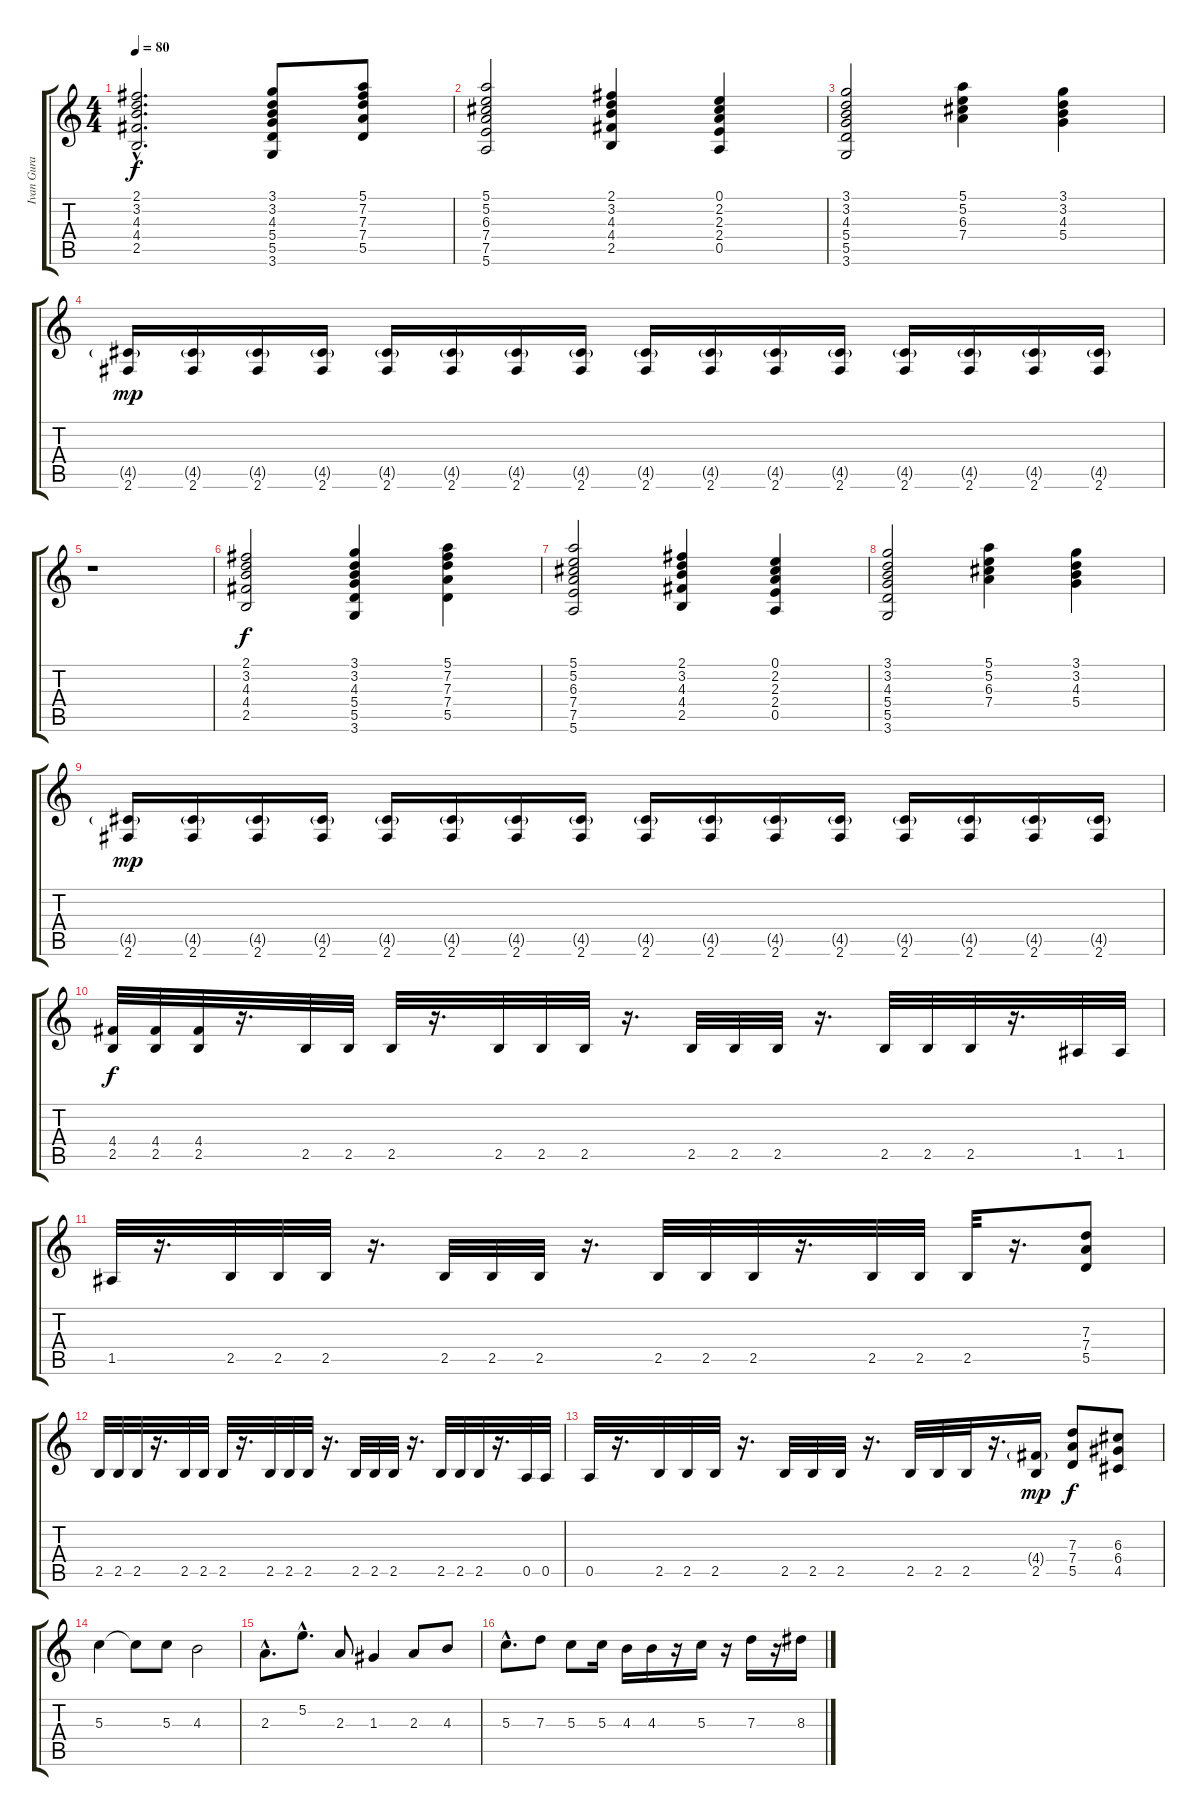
\track ("Ivan Gura" "Ivan Gura") {instrument overdrivenguitar}
\staff {score tabs}
\tuning (E4 B3 G3 D3 A2 E2) {hide}
\ts (4 4)
\tempo 80
\clef g2
\ks c
(2.1{hac} 3.2{hac} 4.3{hac} 4.4{hac} 2.5{hac}).2{d dy f} (3.1 3.2 4.3 5.4 5.5 3.6).8 (5.1 7.2 7.3 7.4 5.5).8 |
(5.1 5.2 6.3 7.4 7.5 5.6).2 (2.1 3.2 4.3 4.4 2.5).4 (0.1 2.2 2.3 2.4 0.5).4 |
(3.1 3.2 4.3 5.4 5.5 3.6).2 (5.1 5.2 6.3 7.4).4 (3.1 3.2 4.3 5.4).4 |
(4.5{g} 2.6).16{dy mp} (4.5{g} 2.6).16 (4.5{g} 2.6).16 (4.5{g} 2.6).16 (4.5{g} 2.6).16 (4.5{g} 2.6).16 (4.5{g} 2.6).16 (4.5{g} 2.6).16 (4.5{g} 2.6).16 (4.5{g} 2.6).16 (4.5{g} 2.6).16 (4.5{g} 2.6).16 (4.5{g} 2.6).16 (4.5{g} 2.6).16 (4.5{g} 2.6).16 (4.5{g} 2.6).16 |
r.1 |
(2.1 3.2 4.3 4.4 2.5).2{dy f} (3.1 3.2 4.3 5.4 5.5 3.6).4 (5.1 7.2 7.3 7.4 5.5).4 |
(5.1 5.2 6.3 7.4 7.5 5.6).2 (2.1 3.2 4.3 4.4 2.5).4 (0.1 2.2 2.3 2.4 0.5).4 |
(3.1 3.2 4.3 5.4 5.5 3.6).2 (5.1 5.2 6.3 7.4).4 (3.1 3.2 4.3 5.4).4 |
(4.5{g} 2.6).16{dy mp} (4.5{g} 2.6).16 (4.5{g} 2.6).16 (4.5{g} 2.6).16 (4.5{g} 2.6).16 (4.5{g} 2.6).16 (4.5{g} 2.6).16 (4.5{g} 2.6).16 (4.5{g} 2.6).16 (4.5{g} 2.6).16 (4.5{g} 2.6).16 (4.5{g} 2.6).16 (4.5{g} 2.6).16 (4.5{g} 2.6).16 (4.5{g} 2.6).16 (4.5{g} 2.6).16 |
(4.4 2.5).32{dy f} (4.4 2.5).32 (4.4 2.5).32 r.16{d} 2.5.32 2.5.32 2.5.32 r.16{d} 2.5.32 2.5.32 2.5.32 r.16{d} 2.5.32 2.5.32 2.5.32 r.16{d} 2.5.32 2.5.32 2.5.32 r.16{d} 1.5.32 1.5.32 |
1.5.32 r.16{d} 2.5.32 2.5.32 2.5.32 r.16{d} 2.5.32 2.5.32 2.5.32 r.16{d} 2.5.32 2.5.32 2.5.32 r.16{d} 2.5.32 2.5.32 2.5.32 r.16{d} (7.3 7.4 5.5).8 |
2.5.32 2.5.32 2.5.32 r.16{d} 2.5.32 2.5.32 2.5.32 r.16{d} 2.5.32 2.5.32 2.5.32 r.16{d} 2.5.32 2.5.32 2.5.32 r.16{d} 2.5.32 2.5.32 2.5.32 r.16{d} 0.5.32 0.5.32 |
0.5.32 r.16{d} 2.5.32 2.5.32 2.5.32 r.16{d} 2.5.32 2.5.32 2.5.32 r.16{d} 2.5.32 2.5.32 2.5.32 r.16{d} (4.4{g} 2.5).16{dy mp} (7.3 7.4 5.5).8{dy f} (6.3 6.4 4.5).8 |
5.3.4 5.3{t}.8 5.3.8 4.3.2 |
2.3{hac}.8{d} 5.2{hac}.8{d} 2.3.8 1.3.4 2.3.8 4.3.8 |
5.3{hac}.8{d} 7.3.8 5.3.8 5.3.16 4.3.16 4.3.16 r.16 5.3.16 r.16 7.3.16 r.16 8.3.16
